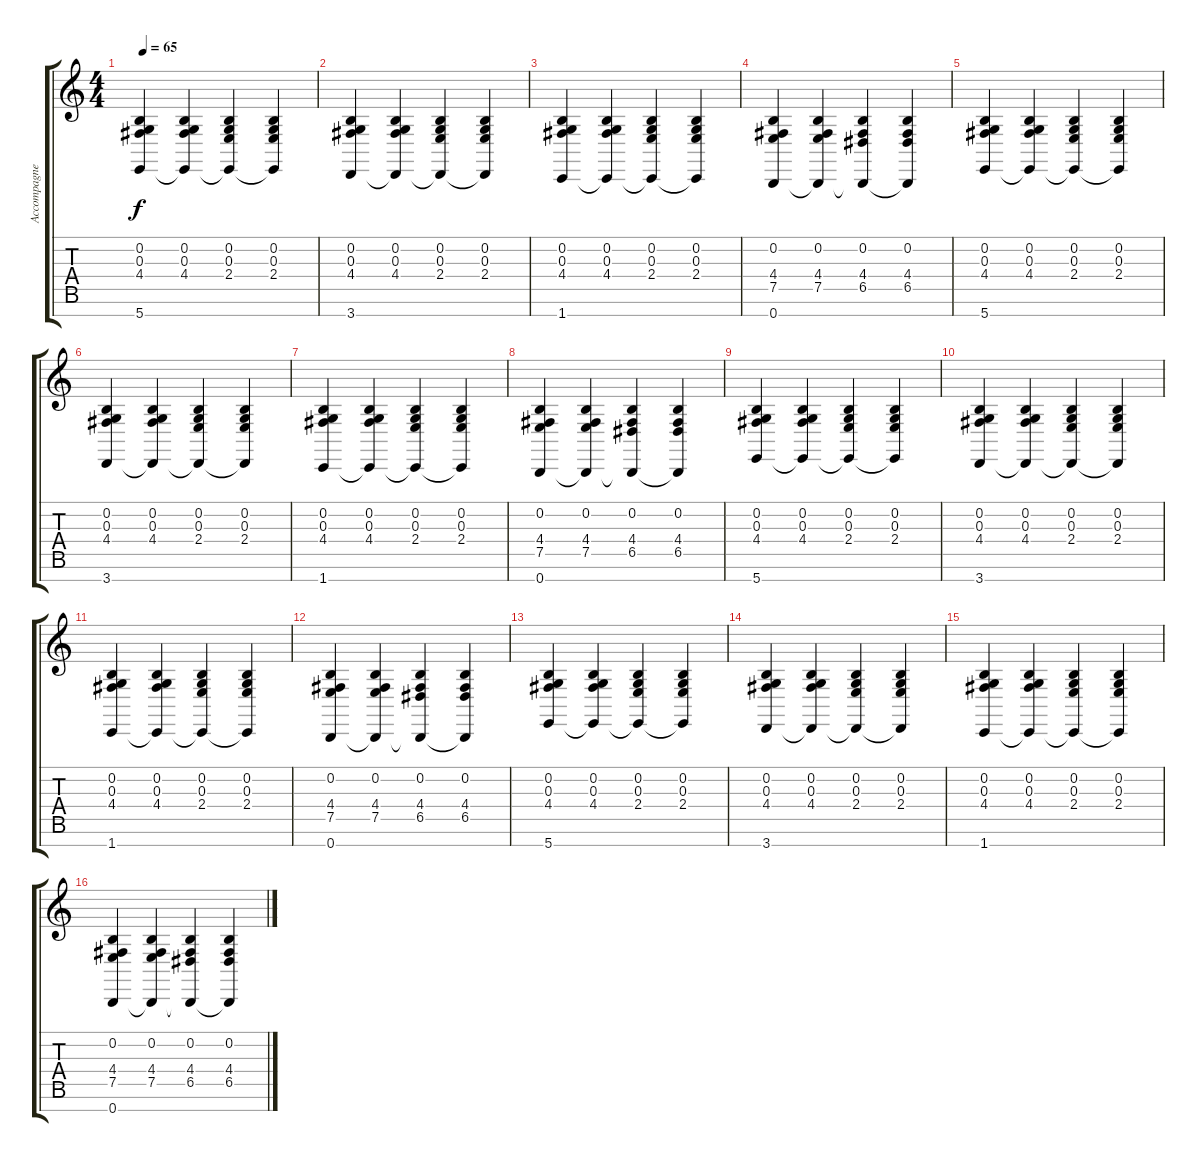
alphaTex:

\track ("Accompagnement" "Accompagne") {instrument brightacousticpiano}
\staff {score tabs}
\tuning (E4 B3 G3 D3 A2 E2 B1) {hide}
\ts (4 4)
\tempo 65
\clef g2
\ks c
(0.2 0.3 4.4 5.7).4{dy f instrument brightacousticpiano} (0.2 0.3 4.4 5.7{t}).4 (0.2 0.3 2.4 5.7{t}).4 (0.2 0.3 2.4 5.7{t}).4 |
(0.2 0.3 4.4 3.7).4 (0.2 0.3 4.4 3.7{t}).4 (0.2 0.3 2.4 3.7{t}).4 (0.2 0.3 2.4 3.7{t}).4 |
(0.2 0.3 4.4 1.7).4 (0.2 0.3 4.4 1.7{t}).4 (0.2 0.3 2.4 1.7{t}).4 (0.2 0.3 2.4 1.7{t}).4 |
(0.2 4.4 7.5 0.7).4 (0.2 4.4 7.5 0.7{t}).4 (0.2 4.4 6.5 0.7{t}).4 (0.2 4.4 6.5 0.7{t}).4 |
(0.2 0.3 4.4 5.7).4 (0.2 0.3 4.4 5.7{t}).4 (0.2 0.3 2.4 5.7{t}).4 (0.2 0.3 2.4 5.7{t}).4 |
(0.2 0.3 4.4 3.7).4 (0.2 0.3 4.4 3.7{t}).4 (0.2 0.3 2.4 3.7{t}).4 (0.2 0.3 2.4 3.7{t}).4 |
(0.2 0.3 4.4 1.7).4 (0.2 0.3 4.4 1.7{t}).4 (0.2 0.3 2.4 1.7{t}).4 (0.2 0.3 2.4 1.7{t}).4 |
(0.2 4.4 7.5 0.7).4 (0.2 4.4 7.5 0.7{t}).4 (0.2 4.4 6.5 0.7{t}).4 (0.2 4.4 6.5 0.7{t}).4 |
(0.2 0.3 4.4 5.7).4 (0.2 0.3 4.4 5.7{t}).4 (0.2 0.3 2.4 5.7{t}).4 (0.2 0.3 2.4 5.7{t}).4 |
(0.2 0.3 4.4 3.7).4 (0.2 0.3 4.4 3.7{t}).4 (0.2 0.3 2.4 3.7{t}).4 (0.2 0.3 2.4 3.7{t}).4 |
(0.2 0.3 4.4 1.7).4 (0.2 0.3 4.4 1.7{t}).4 (0.2 0.3 2.4 1.7{t}).4 (0.2 0.3 2.4 1.7{t}).4 |
(0.2 4.4 7.5 0.7).4 (0.2 4.4 7.5 0.7{t}).4 (0.2 4.4 6.5 0.7{t}).4 (0.2 4.4 6.5 0.7{t}).4 |
(0.2 0.3 4.4 5.7).4 (0.2 0.3 4.4 5.7{t}).4 (0.2 0.3 2.4 5.7{t}).4 (0.2 0.3 2.4 5.7{t}).4 |
(0.2 0.3 4.4 3.7).4 (0.2 0.3 4.4 3.7{t}).4 (0.2 0.3 2.4 3.7{t}).4 (0.2 0.3 2.4 3.7{t}).4 |
(0.2 0.3 4.4 1.7).4 (0.2 0.3 4.4 1.7{t}).4 (0.2 0.3 2.4 1.7{t}).4 (0.2 0.3 2.4 1.7{t}).4 |
(0.2 4.4 7.5 0.7).4 (0.2 4.4 7.5 0.7{t}).4 (0.2 4.4 6.5 0.7{t}).4 (0.2 4.4 6.5 0.7{t}).4
